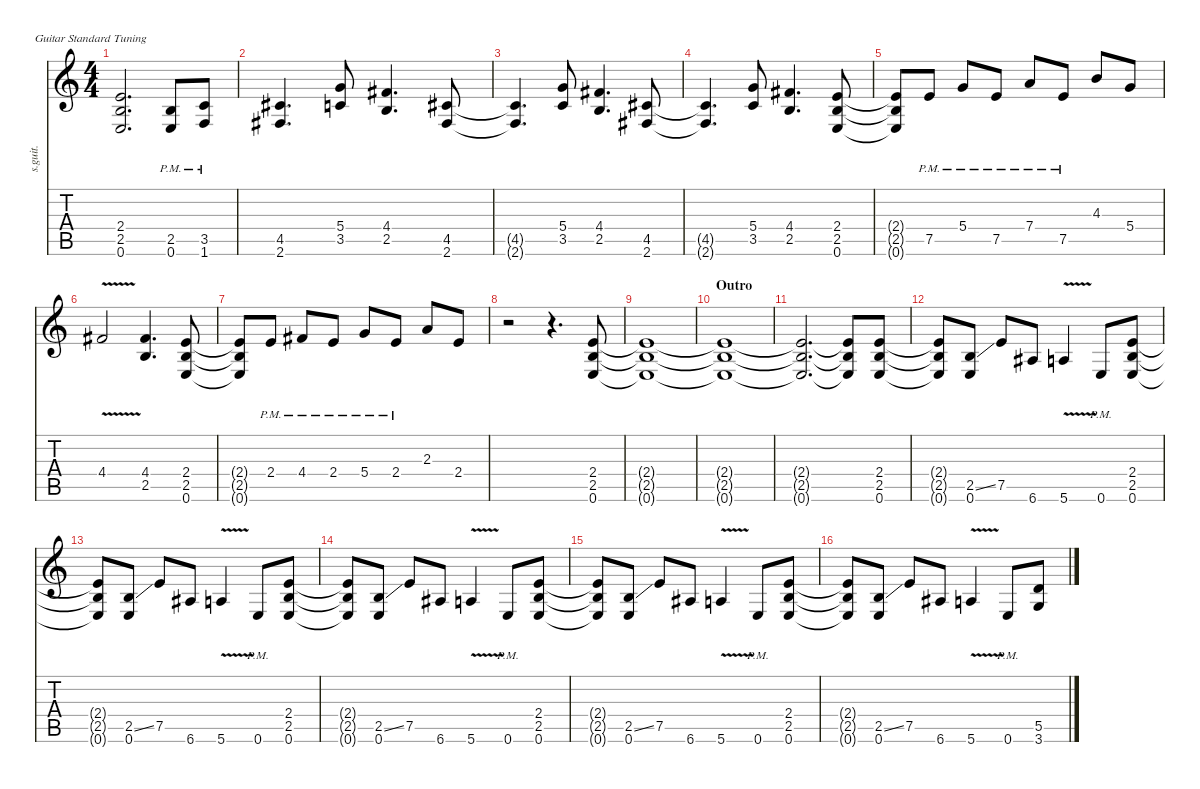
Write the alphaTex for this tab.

\defaultSystemsLayout 4
\hideDynamics
\bracketExtendMode nobrackets
\track ("Kirk Hammett (Lead)" "s.guit.") {instrument distortionguitar}
\staff {score tabs}
\tuning (E4 B3 G3 D3 A2 E2)
\ts (4 4)
\tempo (124 hide)
\clef g2
\ks c
(2.4{t} 2.5{t} 0.6{t}).2{d lyrics (0 "") lyrics (1 "") lyrics (2 "") lyrics (3 "") lyrics (4 "") dy f} (2.5{pm} 0.6{pm}).8{lyrics (0 "") lyrics (1 "") lyrics (2 "") lyrics (3 "") lyrics (4 "")} (3.5{pm} 1.6{pm}).8{lyrics (0 "") lyrics (1 "") lyrics (2 "") lyrics (3 "") lyrics (4 "")} |
(4.5{acc #} 2.6{acc #}).4{d lyrics (0 "") lyrics (1 "") lyrics (2 "") lyrics (3 "") lyrics (4 "")} (5.4 3.5).8{lyrics (0 "") lyrics (1 "") lyrics (2 "") lyrics (3 "") lyrics (4 "")} (4.4{acc #} 2.5).4{d lyrics (0 "") lyrics (1 "") lyrics (2 "") lyrics (3 "") lyrics (4 "")} (4.5{acc #} 2.6{acc #}).8{lyrics (0 "") lyrics (1 "") lyrics (2 "") lyrics (3 "") lyrics (4 "")} |
(4.5{t acc #} 2.6{t acc #}).4{d lyrics (0 "") lyrics (1 "") lyrics (2 "") lyrics (3 "") lyrics (4 "")} (5.4 3.5).8{lyrics (0 "") lyrics (1 "") lyrics (2 "") lyrics (3 "") lyrics (4 "")} (4.4{acc #} 2.5).4{d lyrics (0 "") lyrics (1 "") lyrics (2 "") lyrics (3 "") lyrics (4 "")} (4.5{acc #} 2.6{acc #}).8{lyrics (0 "") lyrics (1 "") lyrics (2 "") lyrics (3 "") lyrics (4 "")} |
(4.5{t acc #} 2.6{t acc #}).4{d lyrics (0 "") lyrics (1 "") lyrics (2 "") lyrics (3 "") lyrics (4 "")} (5.4 3.5).8{lyrics (0 "") lyrics (1 "") lyrics (2 "") lyrics (3 "") lyrics (4 "")} (4.4{acc #} 2.5).4{d lyrics (0 "") lyrics (1 "") lyrics (2 "") lyrics (3 "") lyrics (4 "")} (2.4 2.5 0.6).8{lyrics (0 "") lyrics (1 "") lyrics (2 "") lyrics (3 "") lyrics (4 "")} |
(2.4{t} 2.5{t} 0.6{t}).8{lyrics (0 "") lyrics (1 "") lyrics (2 "") lyrics (3 "") lyrics (4 "")} 7.5{pm}.8{lyrics (0 "") lyrics (1 "") lyrics (2 "") lyrics (3 "") lyrics (4 "")} 5.4{pm}.8{lyrics (0 "") lyrics (1 "") lyrics (2 "") lyrics (3 "") lyrics (4 "")} 7.5{pm}.8{lyrics (0 "") lyrics (1 "") lyrics (2 "") lyrics (3 "") lyrics (4 "")} 7.4{pm}.8{lyrics (0 "") lyrics (1 "") lyrics (2 "") lyrics (3 "") lyrics (4 "")} 7.5{pm}.8{lyrics (0 "") lyrics (1 "") lyrics (2 "") lyrics (3 "") lyrics (4 "")} 4.3.8{lyrics (0 "") lyrics (1 "") lyrics (2 "") lyrics (3 "") lyrics (4 "")} 5.4.8{lyrics (0 "") lyrics (1 "") lyrics (2 "") lyrics (3 "") lyrics (4 "")} |
4.4{v acc #}.2{lyrics (0 "") lyrics (1 "") lyrics (2 "") lyrics (3 "") lyrics (4 "")} (4.4{acc #} 2.5).4{d lyrics (0 "") lyrics (1 "") lyrics (2 "") lyrics (3 "") lyrics (4 "")} (2.4 2.5 0.6).8{lyrics (0 "") lyrics (1 "") lyrics (2 "") lyrics (3 "") lyrics (4 "")} |
(2.4{t} 2.5{t} 0.6{t}).8{lyrics (0 "") lyrics (1 "") lyrics (2 "") lyrics (3 "") lyrics (4 "")} 2.4{pm}.8{lyrics (0 "") lyrics (1 "") lyrics (2 "") lyrics (3 "") lyrics (4 "")} 4.4{pm acc #}.8{lyrics (0 "") lyrics (1 "") lyrics (2 "") lyrics (3 "") lyrics (4 "")} 2.4{pm}.8{lyrics (0 "") lyrics (1 "") lyrics (2 "") lyrics (3 "") lyrics (4 "")} 5.4{pm}.8{lyrics (0 "") lyrics (1 "") lyrics (2 "") lyrics (3 "") lyrics (4 "")} 2.4{pm}.8{lyrics (0 "") lyrics (1 "") lyrics (2 "") lyrics (3 "") lyrics (4 "")} 2.3.8{lyrics (0 "") lyrics (1 "") lyrics (2 "") lyrics (3 "") lyrics (4 "")} 2.4.8{lyrics (0 "") lyrics (1 "") lyrics (2 "") lyrics (3 "") lyrics (4 "")} |
r.2 r.4{d} (2.4 2.5 0.6).8{lyrics (0 "") lyrics (1 "") lyrics (2 "") lyrics (3 "") lyrics (4 "")} |
(2.4{t} 2.5{t} 0.6{t}).1{lyrics (0 "") lyrics (1 "") lyrics (2 "") lyrics (3 "") lyrics (4 "")} |
\section ("" "Outro")
(2.4{t} 2.5{t} 0.6{t}).1{lyrics (0 "") lyrics (1 "") lyrics (2 "") lyrics (3 "") lyrics (4 "")} |
(2.4{t} 2.5{t} 0.6{t}).2{d lyrics (0 "") lyrics (1 "") lyrics (2 "") lyrics (3 "") lyrics (4 "")} (2.4{t} 2.5{t} 0.6{t}).8{lyrics (0 "") lyrics (1 "") lyrics (2 "") lyrics (3 "") lyrics (4 "")} (2.4 2.5 0.6).8{lyrics (0 "") lyrics (1 "") lyrics (2 "") lyrics (3 "") lyrics (4 "")} |
(2.4{t} 2.5{t} 0.6{t}).8{lyrics (0 "") lyrics (1 "") lyrics (2 "") lyrics (3 "") lyrics (4 "")} (2.5{ss} 0.6).8{lyrics (0 "") lyrics (1 "") lyrics (2 "") lyrics (3 "") lyrics (4 "")} 7.5.8{lyrics (0 "") lyrics (1 "") lyrics (2 "") lyrics (3 "") lyrics (4 "")} 6.6{acc #}.8{lyrics (0 "") lyrics (1 "") lyrics (2 "") lyrics (3 "") lyrics (4 "")} 5.6{v}.4{lyrics (0 "") lyrics (1 "") lyrics (2 "") lyrics (3 "") lyrics (4 "")} 0.6{pm}.8{lyrics (0 "") lyrics (1 "") lyrics (2 "") lyrics (3 "") lyrics (4 "")} (2.4 2.5 0.6).8{lyrics (0 "") lyrics (1 "") lyrics (2 "") lyrics (3 "") lyrics (4 "")} |
(2.4{t} 2.5{t} 0.6{t}).8{lyrics (0 "") lyrics (1 "") lyrics (2 "") lyrics (3 "") lyrics (4 "")} (2.5{ss} 0.6).8{lyrics (0 "") lyrics (1 "") lyrics (2 "") lyrics (3 "") lyrics (4 "")} 7.5.8{lyrics (0 "") lyrics (1 "") lyrics (2 "") lyrics (3 "") lyrics (4 "")} 6.6{acc #}.8{lyrics (0 "") lyrics (1 "") lyrics (2 "") lyrics (3 "") lyrics (4 "")} 5.6{v}.4{lyrics (0 "") lyrics (1 "") lyrics (2 "") lyrics (3 "") lyrics (4 "")} 0.6{pm}.8{lyrics (0 "") lyrics (1 "") lyrics (2 "") lyrics (3 "") lyrics (4 "")} (2.4 2.5 0.6).8{lyrics (0 "") lyrics (1 "") lyrics (2 "") lyrics (3 "") lyrics (4 "")} |
(2.4{t} 2.5{t} 0.6{t}).8{lyrics (0 "") lyrics (1 "") lyrics (2 "") lyrics (3 "") lyrics (4 "")} (2.5{ss} 0.6).8{lyrics (0 "") lyrics (1 "") lyrics (2 "") lyrics (3 "") lyrics (4 "")} 7.5.8{lyrics (0 "") lyrics (1 "") lyrics (2 "") lyrics (3 "") lyrics (4 "")} 6.6{acc #}.8{lyrics (0 "") lyrics (1 "") lyrics (2 "") lyrics (3 "") lyrics (4 "")} 5.6{v}.4{lyrics (0 "") lyrics (1 "") lyrics (2 "") lyrics (3 "") lyrics (4 "")} 0.6{pm}.8{lyrics (0 "") lyrics (1 "") lyrics (2 "") lyrics (3 "") lyrics (4 "")} (2.4 2.5 0.6).8{lyrics (0 "") lyrics (1 "") lyrics (2 "") lyrics (3 "") lyrics (4 "")} |
(2.4{t} 2.5{t} 0.6{t}).8{lyrics (0 "") lyrics (1 "") lyrics (2 "") lyrics (3 "") lyrics (4 "")} (2.5{ss} 0.6).8{lyrics (0 "") lyrics (1 "") lyrics (2 "") lyrics (3 "") lyrics (4 "")} 7.5.8{lyrics (0 "") lyrics (1 "") lyrics (2 "") lyrics (3 "") lyrics (4 "")} 6.6{acc #}.8{lyrics (0 "") lyrics (1 "") lyrics (2 "") lyrics (3 "") lyrics (4 "")} 5.6{v}.4{lyrics (0 "") lyrics (1 "") lyrics (2 "") lyrics (3 "") lyrics (4 "")} 0.6{pm}.8{lyrics (0 "") lyrics (1 "") lyrics (2 "") lyrics (3 "") lyrics (4 "")} (2.4 2.5 0.6).8{lyrics (0 "") lyrics (1 "") lyrics (2 "") lyrics (3 "") lyrics (4 "")} |
(2.4{t} 2.5{t} 0.6{t}).8{lyrics (0 "") lyrics (1 "") lyrics (2 "") lyrics (3 "") lyrics (4 "")} (2.5{ss} 0.6).8{lyrics (0 "") lyrics (1 "") lyrics (2 "") lyrics (3 "") lyrics (4 "")} 7.5.8{lyrics (0 "") lyrics (1 "") lyrics (2 "") lyrics (3 "") lyrics (4 "")} 6.6{acc #}.8{lyrics (0 "") lyrics (1 "") lyrics (2 "") lyrics (3 "") lyrics (4 "")} 5.6{v}.4{lyrics (0 "") lyrics (1 "") lyrics (2 "") lyrics (3 "") lyrics (4 "")} 0.6{pm}.8{lyrics (0 "") lyrics (1 "") lyrics (2 "") lyrics (3 "") lyrics (4 "")} (5.5 3.6).8{lyrics (0 "") lyrics (1 "") lyrics (2 "") lyrics (3 "") lyrics (4 "")}
